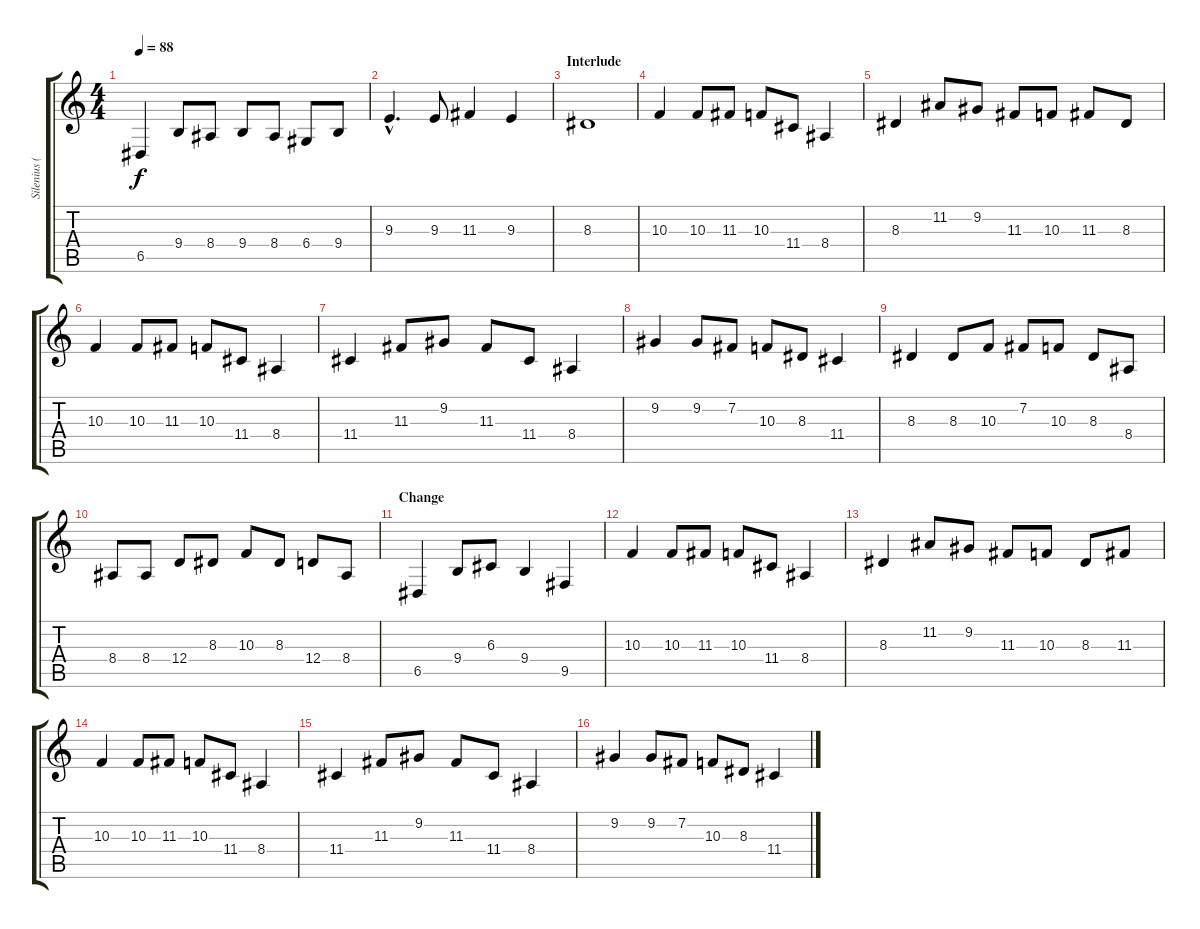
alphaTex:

\track ("Silenius (KeybMid)" "Silenius (") {instrument synthstrings1}
\staff {score tabs}
\tuning (E4 B3 G3 D3 A2 E2) {hide}
\ts (4 4)
\tempo 88
\clef g2
\ks c
6.5.4{dy f} 9.4.8 8.4.8 9.4.8 8.4.8 6.4.8 9.4.8 |
9.3{hac}.4{d} 9.3.8 11.3.4 9.3.4 |
\section ("" "Interlude")
8.3.1{instrument stringensemble1} |
10.3.4 10.3.8 11.3.8 10.3.8 11.4.8 8.4.4 |
8.3.4 11.2.8 9.2.8 11.3.8 10.3.8 11.3.8 8.3.8 |
10.3.4 10.3.8 11.3.8 10.3.8 11.4.8 8.4.4 |
11.4.4 11.3.8 9.2.8 11.3.8 11.4.8 8.4.4 |
9.2.4 9.2.8 7.2.8 10.3.8 8.3.8 11.4.4 |
8.3.4 8.3.8 10.3.8 7.2.8 10.3.8 8.3.8 8.4.8 |
8.4.8 8.4.8 12.4.8 8.3.8 10.3.8 8.3.8 12.4.8 8.4.8 |
\section ("" "Change")
6.5.4 9.4.8 6.3.8 9.4.4 9.5.4 |
10.3.4 10.3.8 11.3.8 10.3.8 11.4.8 8.4.4 |
8.3.4 11.2.8 9.2.8 11.3.8 10.3.8 8.3.8 11.3.8 |
10.3.4 10.3.8 11.3.8 10.3.8 11.4.8 8.4.4 |
11.4.4 11.3.8 9.2.8 11.3.8 11.4.8 8.4.4 |
9.2.4 9.2.8 7.2.8 10.3.8 8.3.8 11.4.4
